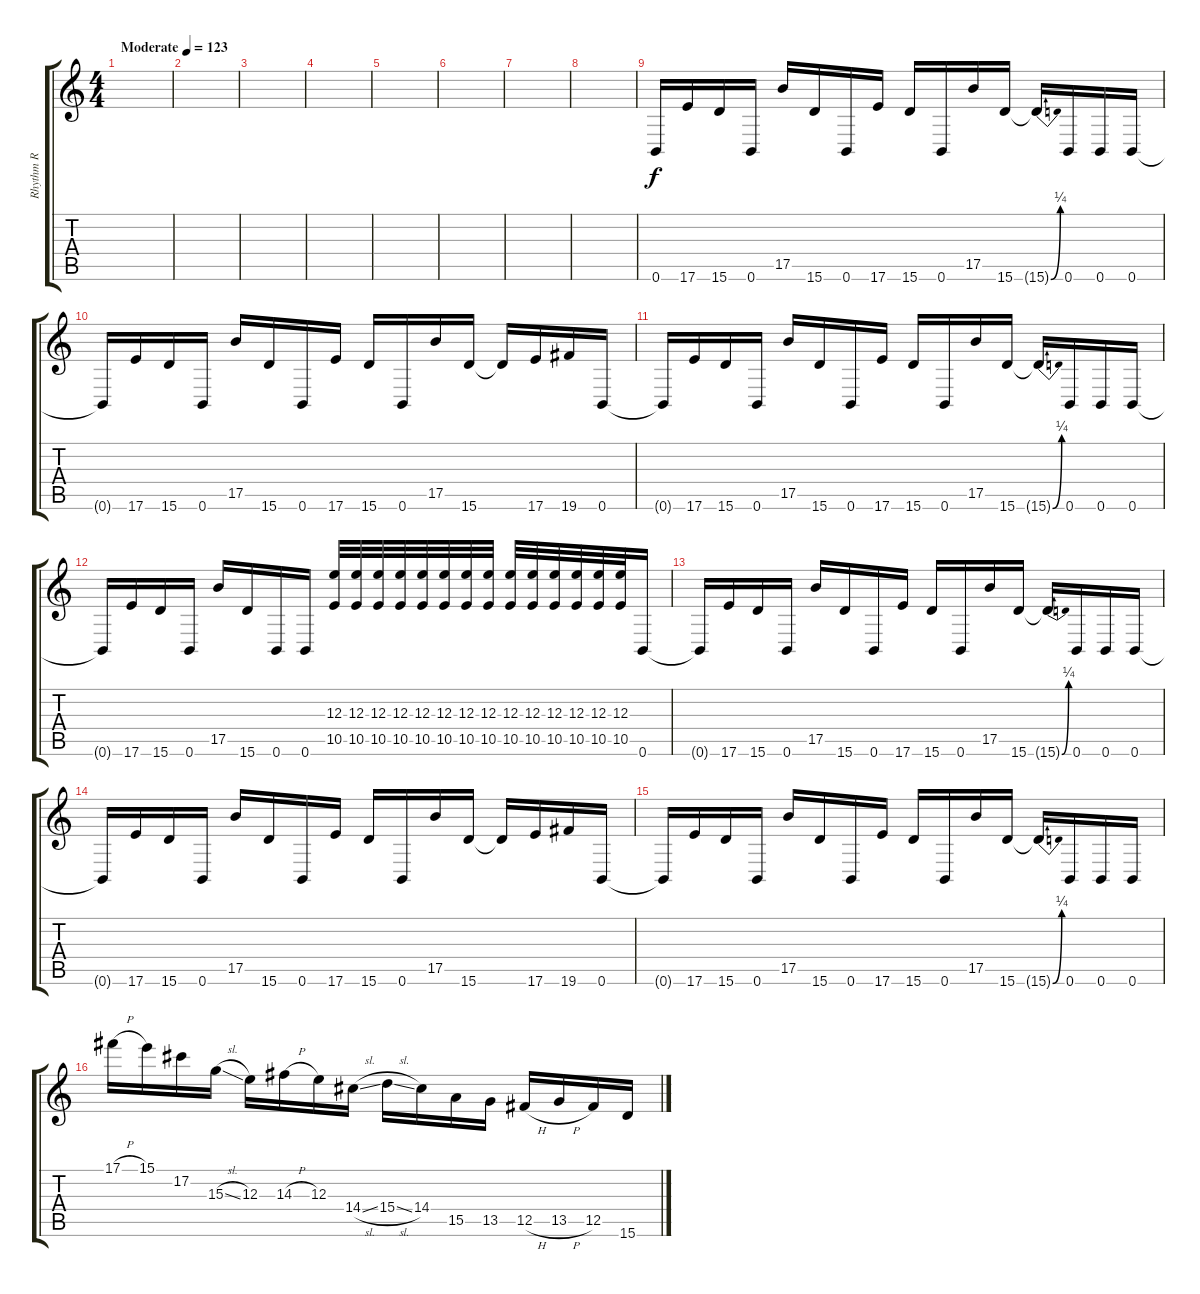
\track ("Rhythm R" "Rhythm R") {instrument distortionguitar}
\staff {score tabs}
\tuning (Db4 Ab3 E3 B2 Gb2 B1) {hide}
\ts (4 4)
\tempo (123 "Moderate")
\clef g2
\ks c
|
|
|
|
|
|
|
|
0.6.16 17.6.16 15.6.16 0.6.16 17.5.16 15.6.16 0.6.16 17.6.16 15.6.16 0.6.16 17.5.16 15.6.16 15.6{be (bend 0 0 60 1) t}.16 0.6.16 0.6.16 0.6.16 |
0.6{t}.16 17.6.16 15.6.16 0.6.16 17.5.16 15.6.16 0.6.16 17.6.16 15.6.16 0.6.16 17.5.16 15.6.16 15.6{t}.16 17.6.16 19.6.16 0.6.16 |
0.6{t}.16 17.6.16 15.6.16 0.6.16 17.5.16 15.6.16 0.6.16 17.6.16 15.6.16 0.6.16 17.5.16 15.6.16 15.6{be (bend 0 0 60 1) t}.16 0.6.16 0.6.16 0.6.16 |
0.6{t}.16 17.6.16 15.6.16 0.6.16 17.5.16 15.6.16 0.6.16 0.6.16 (12.3 10.5).32 (12.3 10.5).32 (12.3 10.5).32 (12.3 10.5).32 (12.3 10.5).32 (12.3 10.5).32 (12.3 10.5).32 (12.3 10.5).32 (12.3 10.5).32 (12.3 10.5).32 (12.3 10.5).32 (12.3 10.5).32 (12.3 10.5).32 (12.3 10.5).32 0.6.16 |
0.6{t}.16 17.6.16 15.6.16 0.6.16 17.5.16 15.6.16 0.6.16 17.6.16 15.6.16 0.6.16 17.5.16 15.6.16 15.6{be (bend 0 0 60 1) t}.16 0.6.16 0.6.16 0.6.16 |
0.6{t}.16 17.6.16 15.6.16 0.6.16 17.5.16 15.6.16 0.6.16 17.6.16 15.6.16 0.6.16 17.5.16 15.6.16 15.6{t}.16 17.6.16 19.6.16 0.6.16 |
0.6{t}.16 17.6.16 15.6.16 0.6.16 17.5.16 15.6.16 0.6.16 17.6.16 15.6.16 0.6.16 17.5.16 15.6.16 15.6{be (bend 0 0 60 1) t}.16 0.6.16 0.6.16 0.6.16 |
17.1{h}.16 15.1.16 17.2.16 15.3{sl}.16 12.3.16 14.3{h}.16 12.3.16 14.4{sl}.16 15.4{sl}.16 14.4.16 15.5.16 13.5.16 12.5{h}.16 13.5{h}.16 12.5.16 15.6.16
